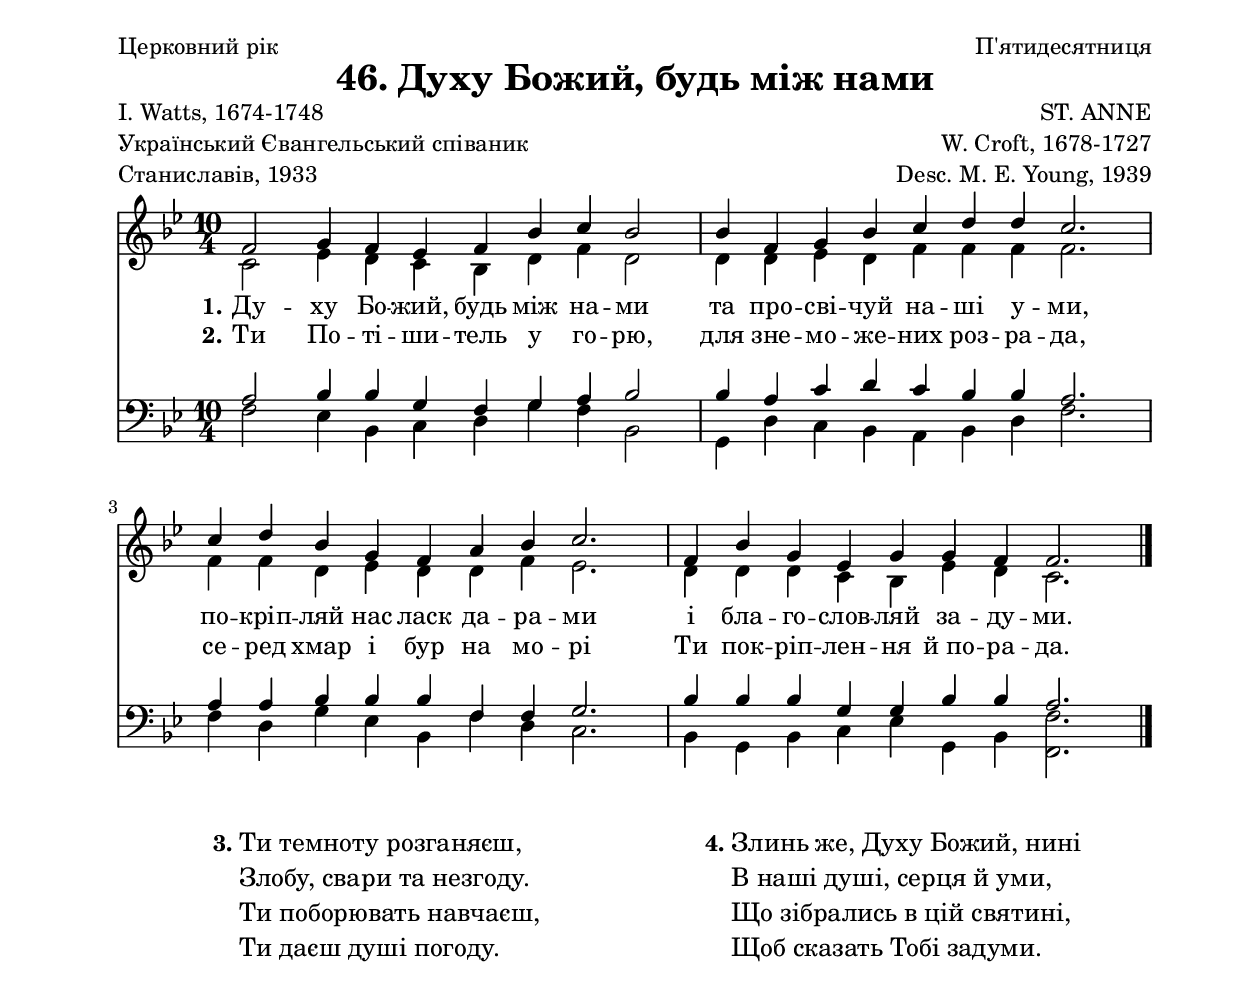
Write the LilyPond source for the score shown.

\version "2.12.2"

% #(set-global-staff-size 18.0)
% #(set-default-paper-size "a4")

\paper{
  top-margin = 5\mm 
  bottom-margin = 6\mm 
  left-margin = 20\mm
  line-width = 175\mm
  between-system-space = 15\mm % по умолчанию 1.5\cm
}

\header {
	title = \markup \center-align {"46. Духу Божий, будь між нами"}
	dedication = \markup \fill-line {"Церковний рік" "П'ятидесятниця"}
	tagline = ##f
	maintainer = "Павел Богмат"
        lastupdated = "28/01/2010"
}

\markup {
     \column {
        \fill-line {"I. Watts, 1674-1748" "ST. ANNE"}
        \fill-line {"Український Євангельський співаник" "W. Croft, 1678-1727"}
	\fill-line {"Станиславів, 1933" "Desc. M. E. Young, 1939"}
     } 
}

StaffAVoiceA = \relative c' {
	 f2  g4  f  es  f  bes  c  bes2 | % 2
	 bes4  f  g  bes  c  d  d  c2. | % 3
	 c4  d  bes  g  f  a  bes  c2. | % 4
	 f,4  bes  g  es  g  g  f  f2. 
	\bar "|."
	
}

StaffALyricsA = \lyricmode{ \set stanza = #"1."
	Ду -- ху Бо -- жий, будь між на -- ми та про -- сві -- чуй на -- ші у -- ми, по -- кріп -- ляй нас ласк да -- ра -- ми і бла -- го -- слов -- ляй за -- ду -- ми.
}
StaffALyricsB = \lyricmode{ \set stanza = #"2."
	Ти По -- ті -- ши -- тель у го -- рю, для зне -- мо -- же -- них роз -- ра -- да, се -- ред хмар і бур на мо -- рі Ти пок -- ріп -- лен -- ня й_по -- ра -- да.
}
StaffAVoiceB = \relative c' {
	 c2  es4  d  c  bes  d  f  d2 | % 2
	 d4  d  es  d  f  f  f  f2. | % 3
	 f4  f  d  es  d  d  f  es2. | % 4
	 d4  d  d  c  bes  es  d  c2. 
	\bar "|."
	
}

StaffA = \new Staff \relative c' {\clef treble\key bes \major \time 10/4
	<<
		\new Voice = "one" { \voiceOne \StaffAVoiceA } 
		\new Voice = "two" { \voiceTwo \StaffAVoiceB } 
	>>

}

StaffBVoiceA = \relative c' {
	 a2  bes4  bes  g  f  g  a  bes2 | % 2
	 bes4  a  c  d  c  bes  bes  a2. | % 3
	 a4  a  bes  bes  bes  f  f  g2. | % 4
	 bes4  bes  bes  g  g  bes  bes  a2. 
	\bar "|."
	
}

StaffBVoiceB = \relative c' {
	 f,2  es4  bes  c  d  g  f  bes,2 | % 2
	 g4  d'  c  bes  a  bes  d  f2. | % 3
	 f4  d  g  es  bes  f'  d  c2. | % 4
	 bes4  g  bes  c  es  g,  bes  < f f' >2. 
	\bar "|."
	
}

StaffB = \new Staff \relative c' {\clef bass\key bes \major \time 10/4
	<<
		\new Voice = "one" { \voiceOne \StaffBVoiceA } 
		\new Voice = "two" { \voiceTwo \StaffBVoiceB } 
	>>

}

\score {
	<<
	\StaffA
	\new Lyrics \lyricsto "one" { \StaffALyricsA }
	\new Lyrics \lyricsto "one" { \StaffALyricsB }
	\StaffB
%\override Score.BarNumber #'break-visibility = #end-of-line-invisible 
%\override Lyrics.LyricSpace #'minimum-distance = #1.0
	>>
	%\midi { }
	\layout { indent = 0 }
}

\markup { 
  \fill-line {
    \hspace #0.1
     \column {
      \line { \bold "3." \fontsize #1
        \column {
          "Ти темноту розганяєш,"
          "Злобу, свари та незгоду."
          "Ти поборювать навчаєш,"
          "Ти даєш душі погоду." } }
      \hspace #0.1
    }
    \hspace #0.1
     \column {
      \line { \bold "4." \fontsize #1
        \column {
          "Злинь же, Духу Божий, нині"
          "В наші душі, серця й уми,"
          "Що зібрались в цій святині,"
          "Щоб сказать Тобі задуми." } }
    }
    \hspace #0.1
  }
}


